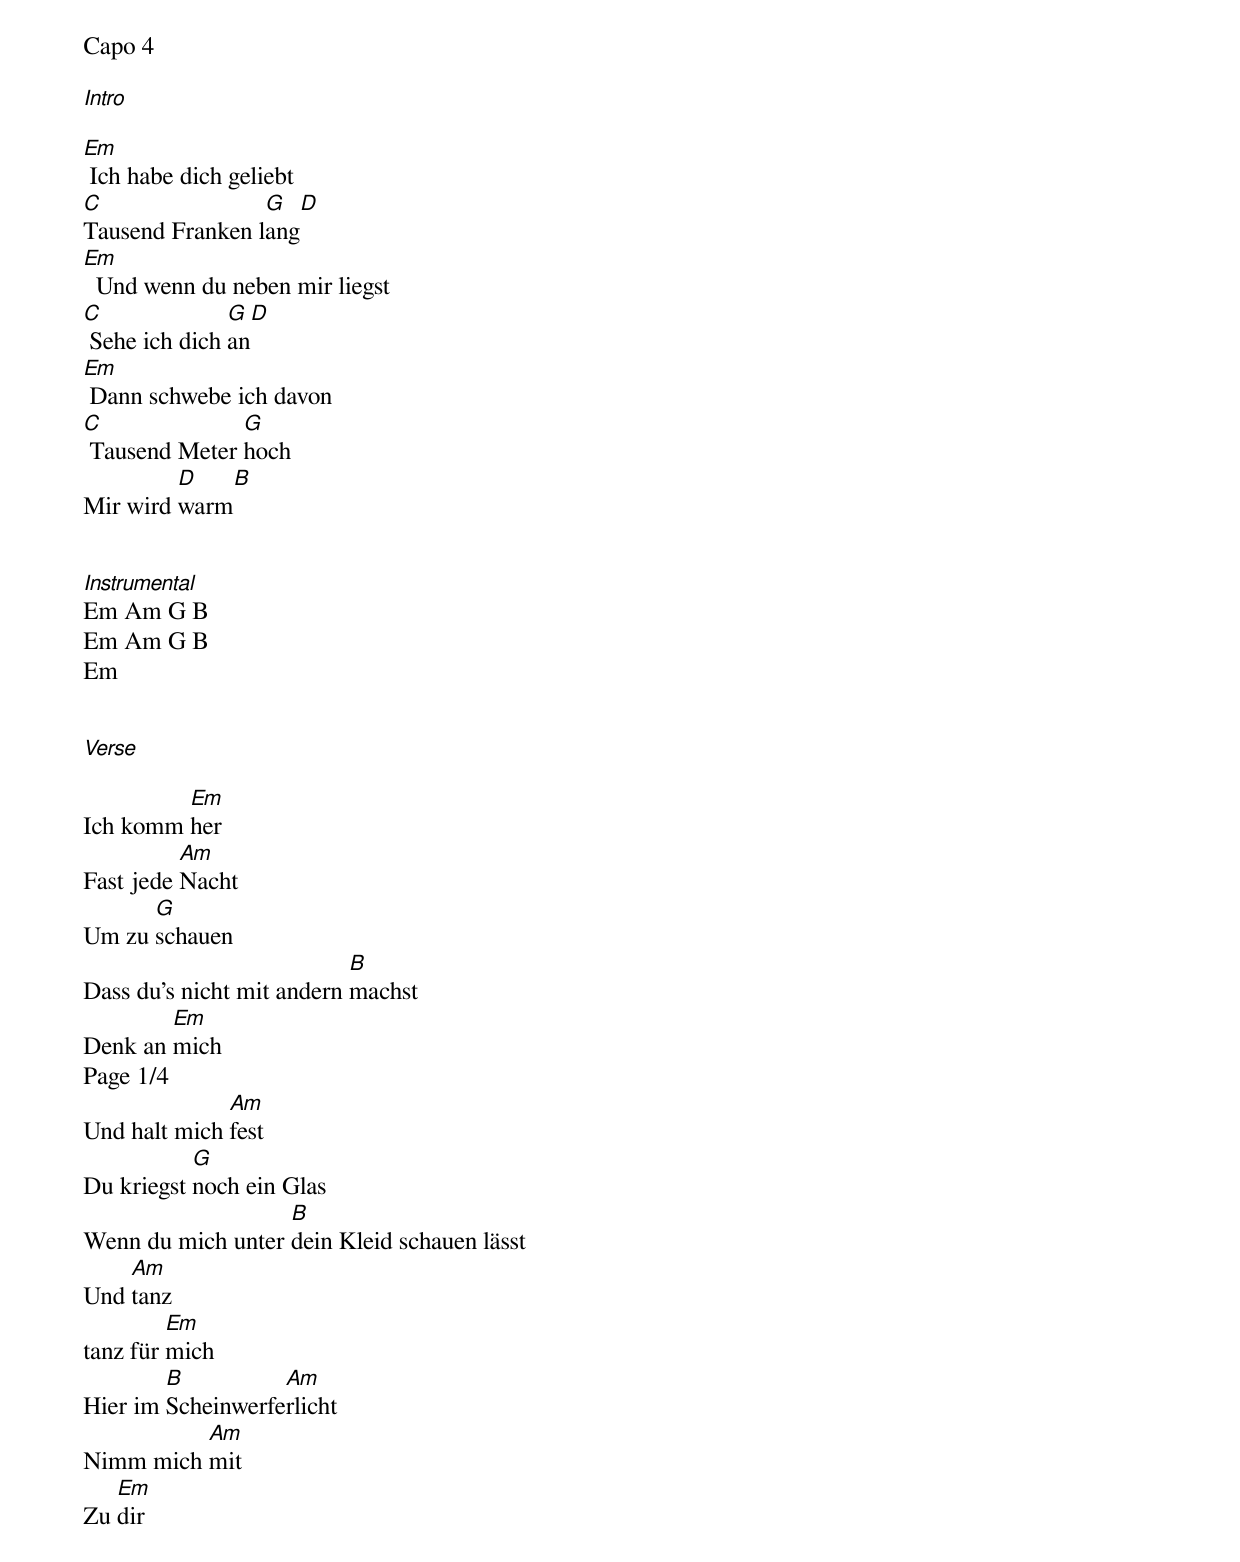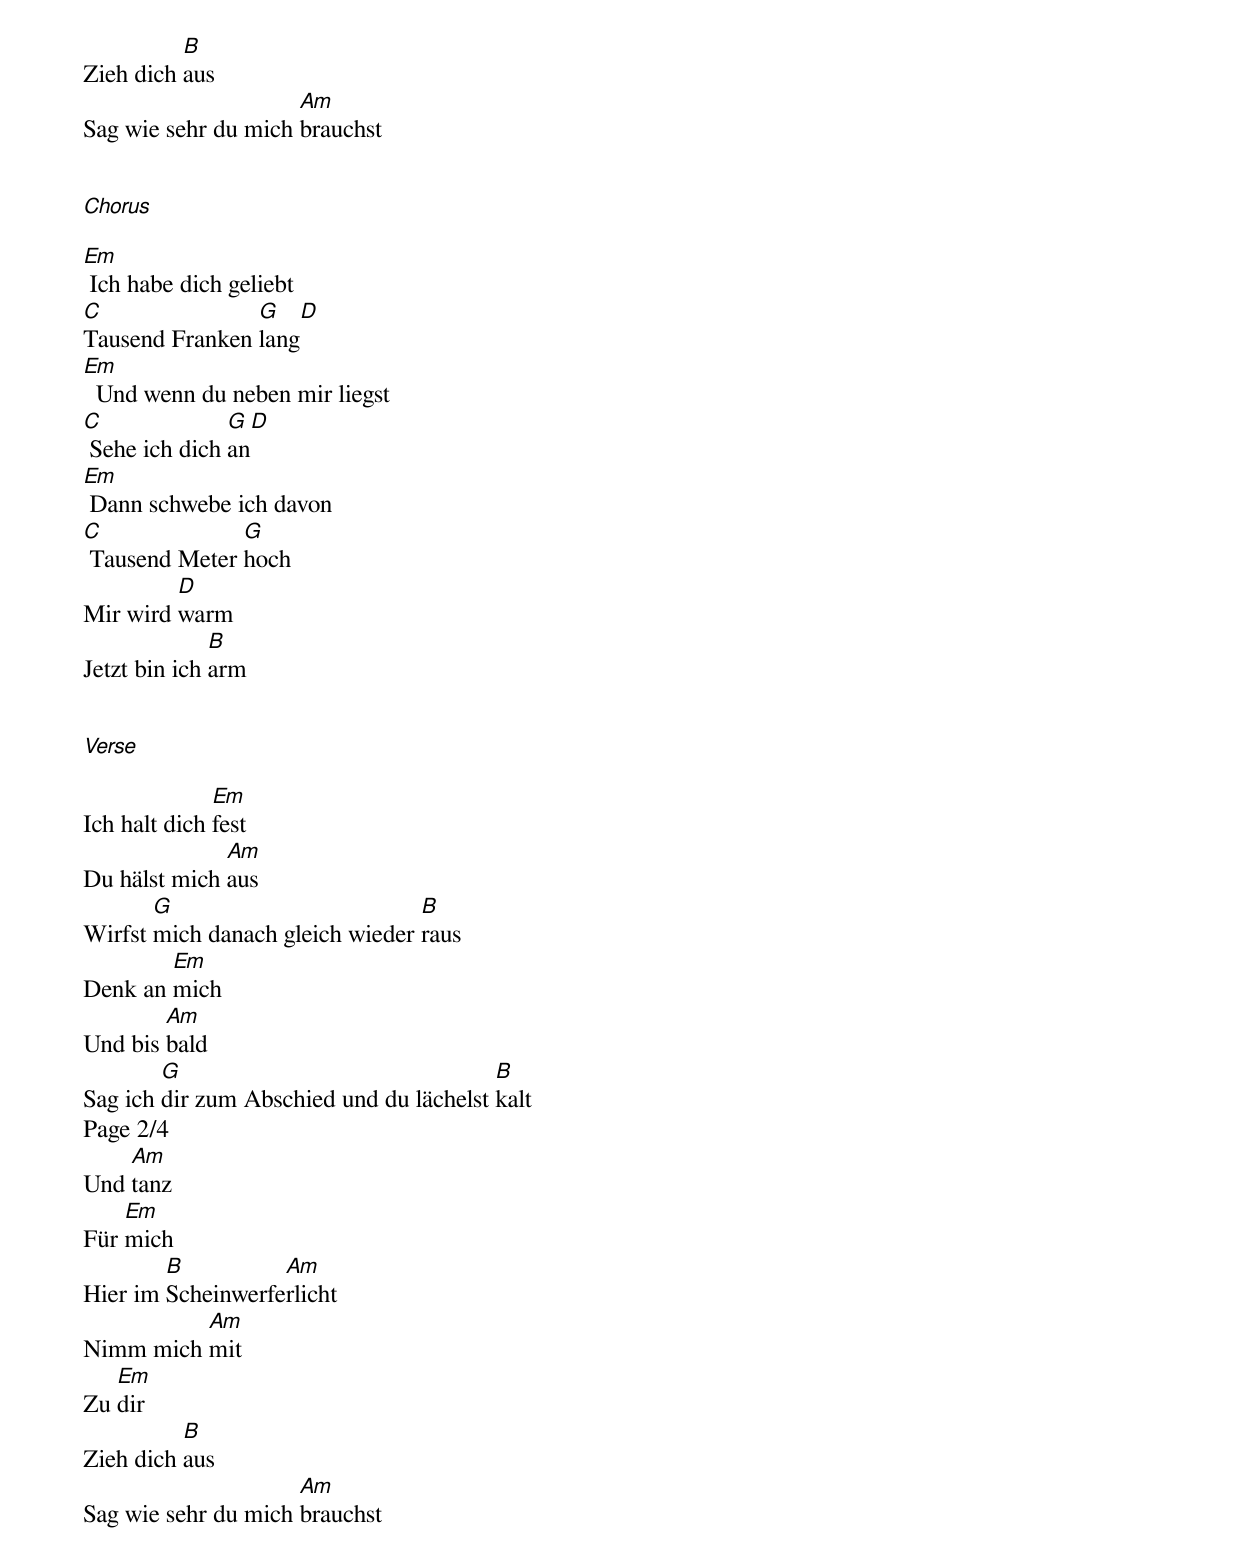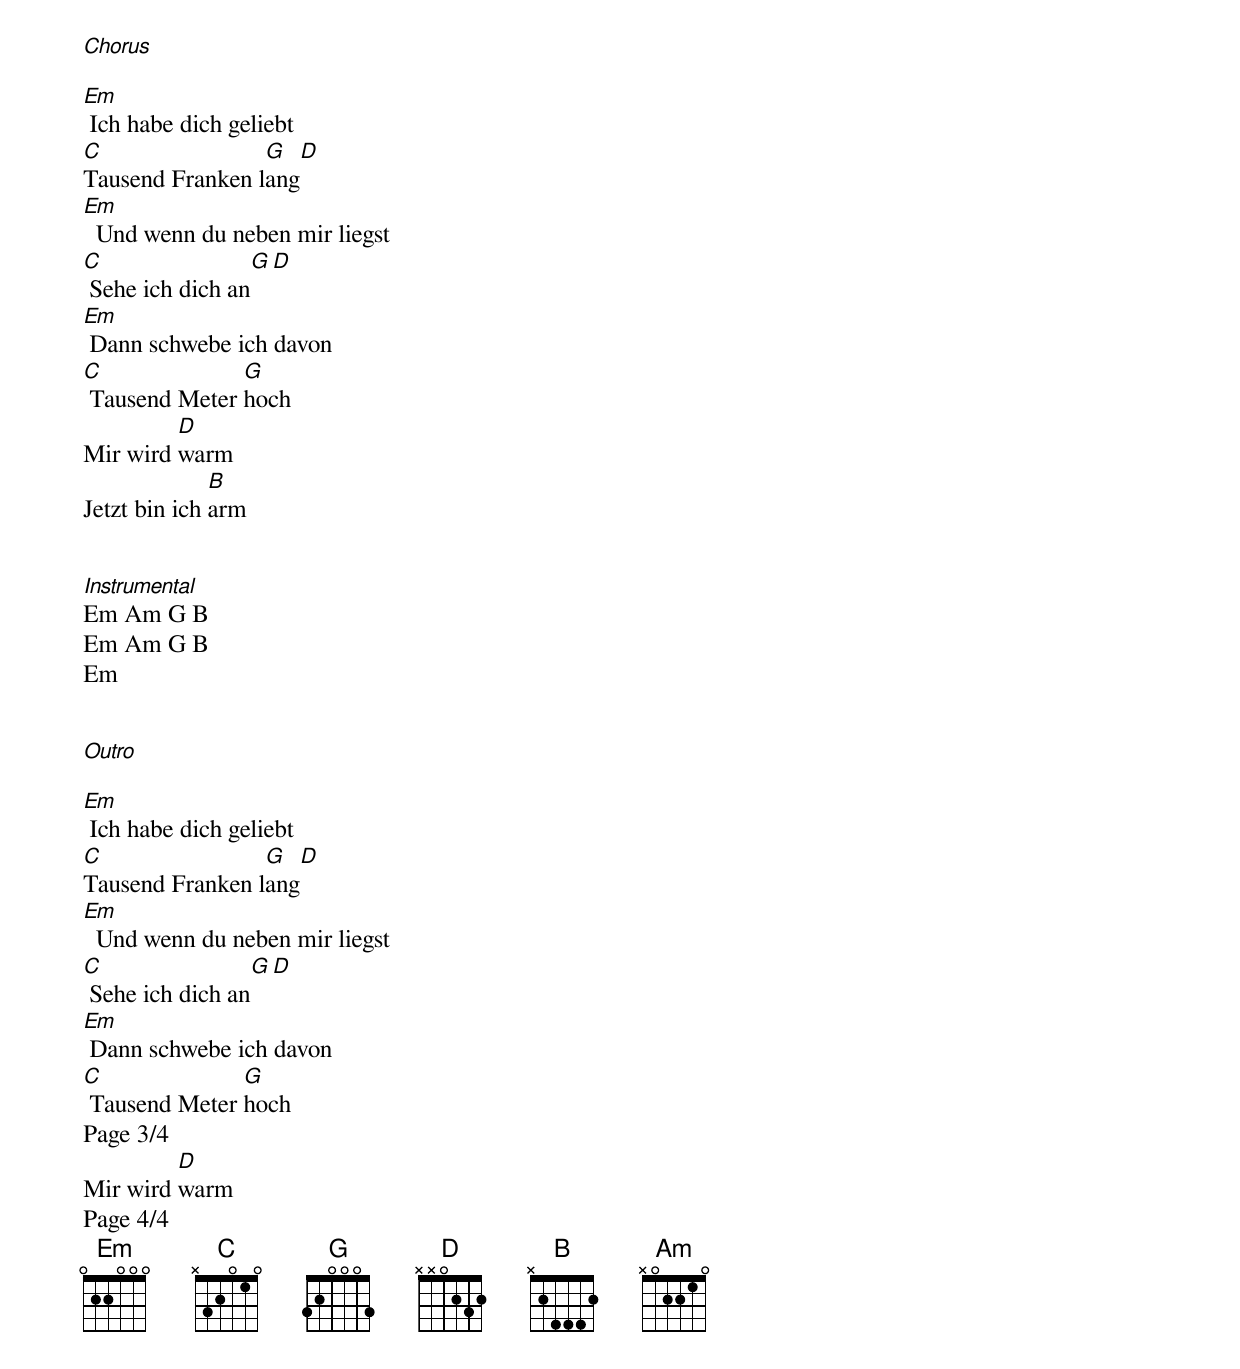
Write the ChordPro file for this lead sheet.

Capo 4

[Intro]

[Em] Ich habe dich geliebt
[C]Tausend Franken l[G]ang[D]
[Em]  Und wenn du neben mir liegst
[C] Sehe ich dich [G]an[D]
[Em] Dann schwebe ich davon
[C] Tausend Meter [G]hoch
Mir wird [D]warm[B]


[Instrumental]
Em Am G B
Em Am G B
Em


[Verse]

Ich komm [Em]her
Fast jede [Am]Nacht
Um zu [G]schauen
Dass du's nicht mit andern [B]machst
Denk an [Em]mich
Page 1/4
Und halt mich [Am]fest
Du kriegst [G]noch ein Glas
Wenn du mich unter [B]dein Kleid schauen lässt
Und [Am]tanz
tanz für [Em]mich
Hier im [B]Scheinwerfe[Am]rlicht
Nimm mich [Am]mit
Zu [Em]dir
Zieh dich [B]aus
Sag wie sehr du mich [Am]brauchst


[Chorus]

[Em] Ich habe dich geliebt
[C]Tausend Franken [G]lang[D]
[Em]  Und wenn du neben mir liegst
[C] Sehe ich dich [G]an[D]
[Em] Dann schwebe ich davon
[C] Tausend Meter [G]hoch
Mir wird [D]warm
Jetzt bin ich [B]arm


[Verse]

Ich halt dich [Em]fest
Du hälst mich [Am]aus
Wirfst [G]mich danach gleich wieder [B]raus
Denk an [Em]mich
Und bis [Am]bald
Sag ich [G]dir zum Abschied und du lächelst [B]kalt
Page 2/4
Und [Am]tanz
Für [Em]mich
Hier im [B]Scheinwerfe[Am]rlicht
Nimm mich [Am]mit
Zu [Em]dir
Zieh dich [B]aus
Sag wie sehr du mich [Am]brauchst


[Chorus]

[Em] Ich habe dich geliebt
[C]Tausend Franken l[G]ang[D]
[Em]  Und wenn du neben mir liegst
[C] Sehe ich dich an[G][D]
[Em] Dann schwebe ich davon
[C] Tausend Meter [G]hoch
Mir wird [D]warm
Jetzt bin ich [B]arm


[Instrumental]
Em Am G B
Em Am G B
Em


[Outro]

[Em] Ich habe dich geliebt
[C]Tausend Franken l[G]ang[D]
[Em]  Und wenn du neben mir liegst
[C] Sehe ich dich an[G][D]
[Em] Dann schwebe ich davon
[C] Tausend Meter [G]hoch
Page 3/4
Mir wird [D]warm
Page 4/4
